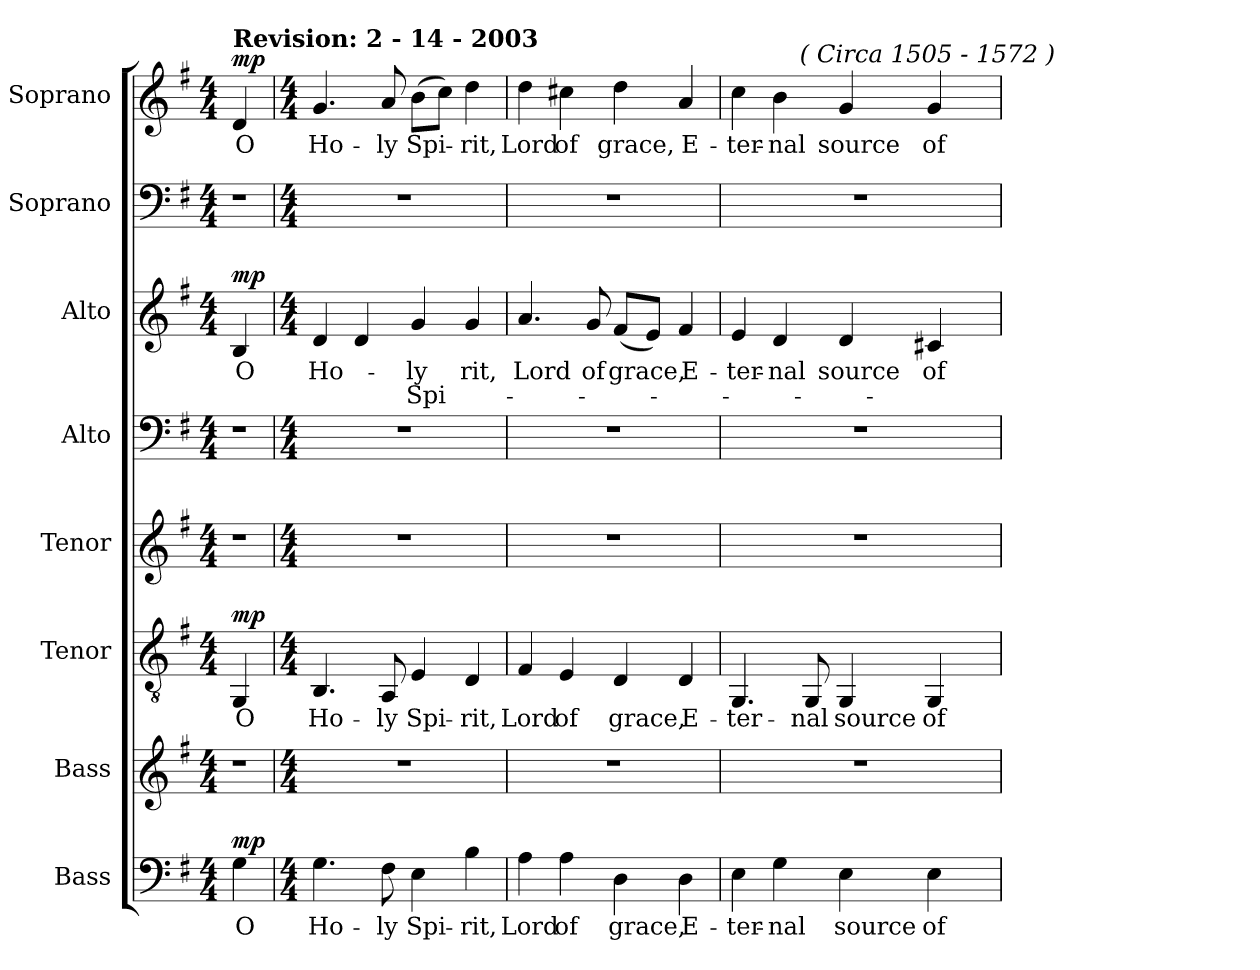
**kern	**text	**dynam	**kern	**kern	**text	**dynam	**kern	**kern	**kern	**text	**text	**dynam	**kern	**kern	**text	**dynam
*part8	*part8	*part8	*part7	*part6	*part6	*part6	*part5	*part4	*part3	*part3	*part3	*part3	*part2	*part1	*part1	*part1
*staff8	*staff8	*staff8	*staff7	*staff6	*staff6	*staff6	*staff5	*staff4	*staff3	*staff3	*staff3	*staff3	*staff2	*staff1	*staff1	*staff1
*I"Bass	*	*	*I"Bass	*I"Tenor	*	*	*I"Tenor	*I"Alto	*I"Alto	*	*	*	*I"Soprano	*I"Soprano	*	*
*I'bass	*	*	*I'bass	*I'tenor	*	*	*I'tenor	*I'alto	*I'alto	*	*	*	*I'soprano	*I'soprano	*	*
!!LO:PB:g=z
*clefF4	*	*	*clefG2	*clefGv2	*	*	*clefG2	*clefF4	*clefG2	*	*	*	*clefF4	*clefG2	*	*
*k[f#]	*	*	*k[f#]	*k[f#]	*	*	*k[f#]	*k[f#]	*k[f#]	*	*	*	*k[f#]	*k[f#]	*	*
*G:	*	*	*G:	*G:	*	*	*G:	*G:	*G:	*	*	*	*G:	*G:	*	*
*M4/4	*	*	*M4/4	*M4/4	*	*	*M4/4	*M4/4	*M4/4	*	*	*	*M4/4	*M4/4	*	*
=1	=1	=1	=1	=1	=1	=1	=1	=1	=1	=1	=1	=1	=1	=1	=1	=1
!	!LO:LY:b:color=#000000	!	!LO:N:vis=1	!	!	!	!	!	!	!	!	!	!	!	!	!
!	!	!	!	!	!LO:LY:b:color=#000000	!	!LO:N:vis=1	!LO:N:vis=1	!	!	!	!	!	!	!	!
!	!	!	!	!	!	!	!	!	!	!LO:LY:b:color=#000000	!	!	!LO:N:vis=1	!	!	!
!	!	!	!	!	!	!	!	!	!	!	!	!	!	!LO:TX:a:B:t=Revision&colon;  2 - 14 - 2003	!	!
!	!	!	!	!	!	!	!	!	!	!	!	!	!	!	!LO:LY:b:color=#000000	!
4Gi\	O	mp	4r	4GGi/	O	mp	4r	4r	4Bi/	O	.	mp	4r	4di/	O	mp
=2	=2	=2	=2	=2	=2	=2	=2	=2	=2	=2	=2	=2	=2	=2	=2	=2
*M4/4	*	*	*M4/4	*M4/4	*	*	*M4/4	*M4/4	*M4/4	*	*	*	*M4/4	*M4/4	*	*
!	!LO:LY:b:color=#000000	!	!	!	!	!	!	!	!	!	!	!	!	!	!	!
!	!	!	!	!	!LO:LY:b:color=#000000	!	!	!	!	!	!	!	!	!	!	!
!	!	!	!	!	!	!	!	!	!	!LO:LY:b:color=#000000	!	!	!	!	!	!
!	!	!	!	!	!	!	!	!	!	!	!	!	!	!	!LO:LY:b:color=#000000	!
4.Gi\	Ho-	.	1r	4.BBi/	Ho-	.	1r	1r	4di/	Ho-	.	.	1r	4.gi/	Ho-	.
.	.	.	.	.	.	.	.	.	4di/	.	.	.	.	.	.	.
!	!LO:LY:b:color=#000000	!	!	!	!	!	!	!	!	!	!	!	!	!	!	!
!	!	!	!	!	!LO:LY:b:color=#000000	!	!	!	!	!	!	!	!	!	!	!
!	!	!	!	!	!	!	!	!	!	!	!	!	!	!	!LO:LY:b:color=#000000	!
8F#i\	-ly	.	.	8AAi/	-ly	.	.	.	.	.	.	.	.	8ai/	-ly	.
!	!LO:LY:b:color=#000000	!	!	!	!	!	!	!	!	!	!	!	!	!	!	!
!	!	!	!	!	!LO:LY:b:color=#000000	!	!	!	!	!	!	!	!	!	!	!
!	!	!	!	!	!	!	!	!	!	!LO:LY:b:color=#000000	!LO:LY:b:color=#000000	!	!	!	!	!
!	!	!	!	!	!	!	!	!	!	!	!	!	!	!	!LO:LY:b:color=#000000	!
4Ei\	Spi-	.	.	4Ei/	Spi-	.	.	.	4gi/	-ly	Spi-	.	.	(8bi\L	Spi-	.
.	.	.	.	.	.	.	.	.	.	.	.	.	.	8cci\J)	.	.
!	!LO:LY:b:color=#000000	!	!	!	!	!	!	!	!	!	!	!	!	!	!	!
!	!	!	!	!	!LO:LY:b:color=#000000	!	!	!	!	!	!	!	!	!	!	!
!	!	!	!	!	!	!	!	!	!	!LO:LY:b:color=#000000	!	!	!	!	!	!
!	!	!	!	!	!	!	!	!	!	!	!	!	!	!	!LO:LY:b:color=#000000	!
4Bi\	-rit,	.	.	4Di/	-rit,	.	.	.	4gi/	-rit,	.	.	.	4ddi\	-rit,	.
=3	=3	=3	=3	=3	=3	=3	=3	=3	=3	=3	=3	=3	=3	=3	=3	=3
!	!LO:LY:b:color=#000000	!	!	!	!	!	!	!	!	!	!	!	!	!	!	!
!	!	!	!	!	!LO:LY:b:color=#000000	!	!	!	!	!	!	!	!	!	!	!
!	!	!	!	!	!	!	!	!	!	!LO:LY:b:color=#000000	!	!	!	!	!	!
!	!	!	!	!	!	!	!	!	!	!	!	!	!	!	!LO:LY:b:color=#000000	!
4Ai\	Lord	.	1r	4F#i/	Lord	.	1r	1r	4.ai/	Lord	.	.	1r	4ddi\	Lord	.
!	!LO:LY:b:color=#000000	!	!	!	!	!	!	!	!	!	!	!	!	!	!	!
!	!	!	!	!	!LO:LY:b:color=#000000	!	!	!	!	!	!	!	!	!	!	!
!	!	!	!	!	!	!	!	!	!	!	!	!	!	!	!LO:LY:b:color=#000000	!
4Ai\	of	.	.	4Ei/	of	.	.	.	.	.	.	.	.	4cc#Xi\	of	.
!	!	!	!	!	!	!	!	!	!	!LO:LY:b:color=#000000	!	!	!	!	!	!
.	.	.	.	.	.	.	.	.	8gi/	of	.	.	.	.	.	.
!	!LO:LY:b:color=#000000	!	!	!	!	!	!	!	!	!	!	!	!	!	!	!
!	!	!	!	!	!LO:LY:b:color=#000000	!	!	!	!	!	!	!	!	!	!	!
!	!	!	!	!	!	!	!	!	!	!LO:LY:b:color=#000000	!	!	!	!	!	!
!	!	!	!	!	!	!	!	!	!	!	!	!	!	!	!LO:LY:b:color=#000000	!
4Di\	grace,	.	.	4Di/	grace,	.	.	.	(8f#i/L	grace,	.	.	.	4ddi\	grace,	.
.	.	.	.	.	.	.	.	.	8ei/J)	.	.	.	.	.	.	.
!	!LO:LY:b:color=#000000	!	!	!	!	!	!	!	!	!	!	!	!	!	!	!
!	!	!	!	!	!LO:LY:b:color=#000000	!	!	!	!	!	!	!	!	!	!	!
!	!	!	!	!	!	!	!	!	!	!LO:LY:b:color=#000000	!	!	!	!	!	!
!	!	!	!	!	!	!	!	!	!	!	!	!	!	!	!LO:LY:b:color=#000000	!
4Di\	E-	.	.	4Di/	E-	.	.	.	4f#i/	E-	.	.	.	4ai/	E-	.
=4	=4	=4	=4	=4	=4	=4	=4	=4	=4	=4	=4	=4	=4	=4	=4	=4
!	!LO:LY:b:color=#000000	!	!	!	!	!	!	!	!	!	!	!	!	!	!	!
!	!	!	!	!	!LO:LY:b:color=#000000	!	!	!	!	!	!	!	!	!	!	!
!	!	!	!	!	!	!	!	!	!	!LO:LY:b:color=#000000	!	!	!	!	!	!
!	!	!	!	!	!	!	!	!	!	!	!	!	!	!	!LO:LY:b:color=#000000	!
*	*	*	*	*	*	*	*	*	*	*	*	*	*	*^	*	*
4Ei\	-ter-	.	1r	4.GGi/	-ter-	.	1r	1r	4ei/	-ter-	.	.	1r	4cci\	4ryy	-ter-	.
!	!LO:LY:b:color=#000000	!	!	!	!	!	!	!	!	!	!	!	!	!	!	!	!
!	!	!	!	!	!	!	!	!	!	!LO:LY:b:color=#000000	!	!	!	!	!	!	!
!	!	!	!	!	!	!	!	!	!	!	!	!	!	!	!	!LO:LY:b:color=#000000	!
4Gi\	-nal	.	.	.	.	.	.	.	4di/	-nal	.	.	.	4bi\	16...ryy	-nal	.
!	!	!	!	!	!	!	!	!	!	!	!	!	!	!	!LO:TX:a:i:t=( Circa 1505 - 1572 )	!	!
.	.	.	.	.	.	.	.	.	.	.	.	.	.	.	2ryy	.	.
!	!	!	!	!	!LO:LY:b:color=#000000	!	!	!	!	!	!	!	!	!	!	!	!
.	.	.	.	8GGi/	-nal	.	.	.	.	.	.	.	.	.	.	.	.
!	!LO:LY:b:color=#000000	!	!	!	!	!	!	!	!	!	!	!	!	!	!	!	!
!	!	!	!	!	!LO:LY:b:color=#000000	!	!	!	!	!	!	!	!	!	!	!	!
!	!	!	!	!	!	!	!	!	!	!LO:LY:b:color=#000000	!	!	!	!	!	!	!
!	!	!	!	!	!	!	!	!	!	!	!	!	!	!	!	!LO:LY:b:color=#000000	!
4Ei\	source	.	.	4GGi/	source	.	.	.	4di/	source	.	.	.	4gi/	.	source	.
!	!LO:LY:b:color=#000000	!	!	!	!	!	!	!	!	!	!	!	!	!	!	!	!
!	!	!	!	!	!LO:LY:b:color=#000000	!	!	!	!	!	!	!	!	!	!	!	!
!	!	!	!	!	!	!	!	!	!	!LO:LY:b:color=#000000	!	!	!	!	!	!	!
!	!	!	!	!	!	!	!	!	!	!	!	!	!	!	!	!LO:LY:b:color=#000000	!
4Ei\	of	.	.	4GGi/	of	.	.	.	4c#Xi/	of	.	.	.	4gi/	.	of	.
.	.	.	.	.	.	.	.	.	.	.	.	.	.	.	8ryy	.	.
.	.	.	.	.	.	.	.	.	.	.	.	.	.	.	128ryy	.	.
*	*	*	*	*	*	*	*	*	*	*	*	*	*	*v	*v	*	*
=	=	=	=	=	=	=	=	=	=	=	=	=	=	=	=	=
*-	*-	*-	*-	*-	*-	*-	*-	*-	*-	*-	*-	*-	*-	*-	*-	*-
